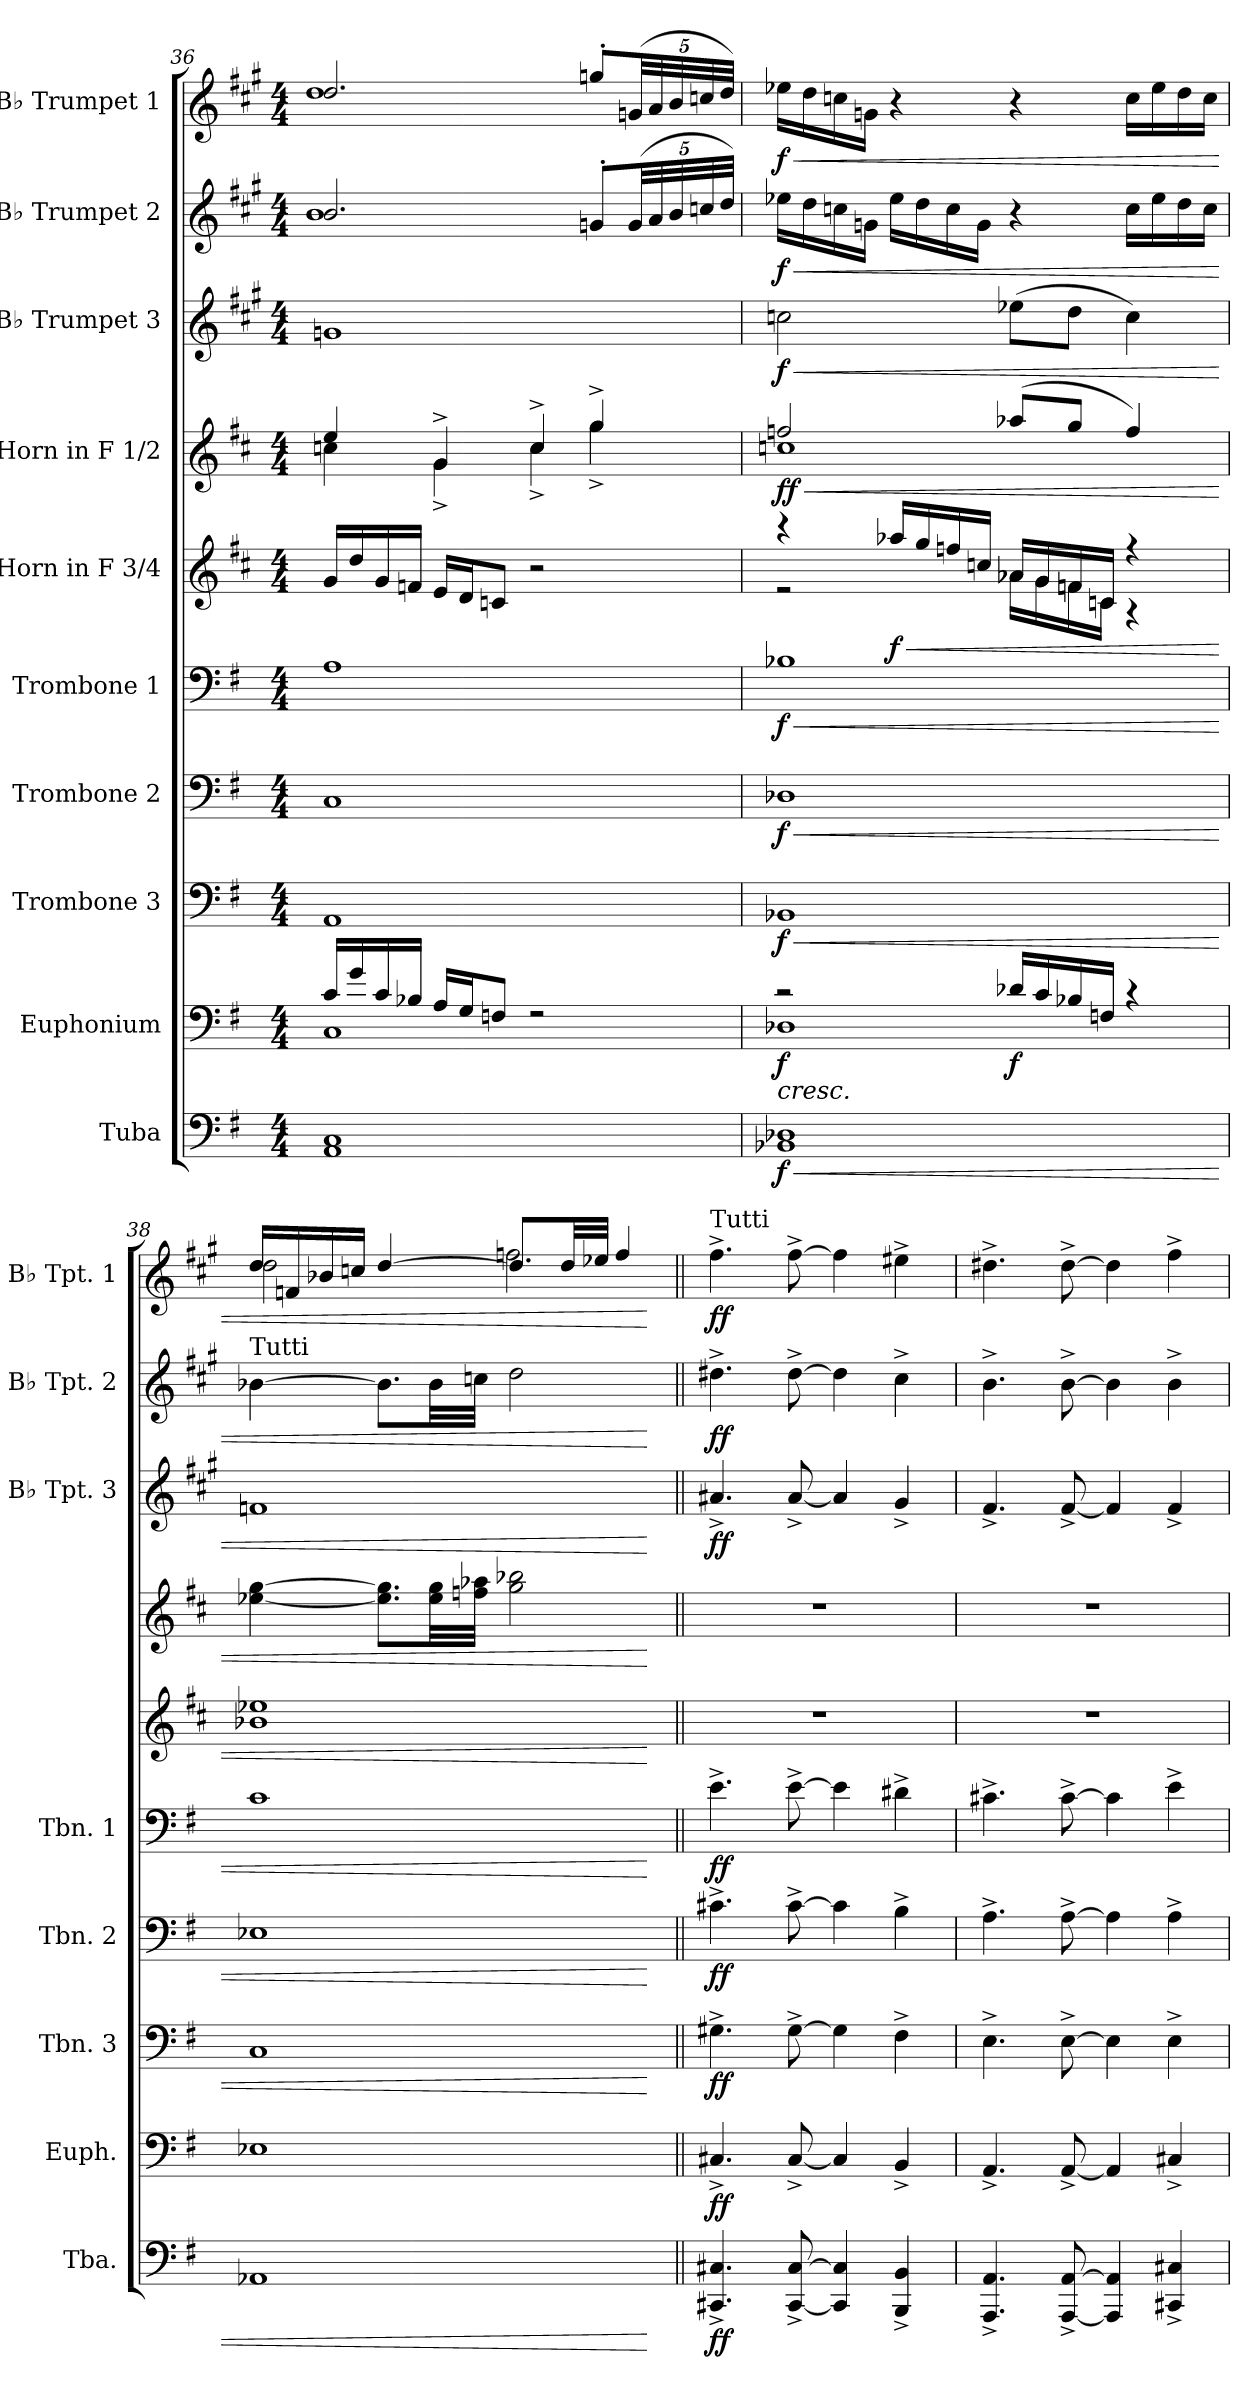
**kern	**dynam	**kern	**dynam	**kern	**dynam	**kern	**dynam	**kern	**dynam	**kern	**dynam	**kern	**dynam	**kern	**dynam	**kern	**dynam	**kern	**dynam
*part10	*part10	*part9	*part9	*part8	*part8	*part7	*part7	*part6	*part6	*part5	*part5	*part4	*part4	*part3	*part3	*part2	*part2	*part1	*part1
*staff10	*staff10	*staff9	*staff9	*staff8	*staff8	*staff7	*staff7	*staff6	*staff6	*staff5	*staff5	*staff4	*staff4	*staff3	*staff3	*staff2	*staff2	*staff1	*staff1
*I"Tuba	*	*I"Euphonium	*	*I"Trombone 3	*	*I"Trombone 2	*	*I"Trombone 1	*	*I"Horn in F 3/4	*	*I"Horn in F 1/2	*	*I"B♭ Trumpet 3	*	*I"B♭ Trumpet 2	*	*I"B♭ Trumpet 1	*
*I'Tba.	*	*I'Euph.	*	*I'Tbn. 3	*	*I'Tbn. 2	*	*I'Tbn. 1	*	*	*	*	*	*I'B♭ Tpt. 3	*	*I'B♭ Tpt. 2	*	*I'B♭ Tpt. 1	*
!!LO:PB:g=z
*clefF4	*	*clefF4	*	*clefF4	*	*clefF4	*	*clefF4	*	*clefG2	*	*clefG2	*	*clefG2	*	*clefG2	*	*clefG2	*
*	*	*	*	*	*	*	*	*	*	*ITrd4c7	*	*ITrd4c7	*	*ITrd1c2	*	*ITrd1c2	*	*ITrd1c2	*
*k[f#]	*	*k[f#]	*	*k[f#]	*	*k[f#]	*	*k[f#]	*	*k[f#]	*	*k[f#]	*	*k[f#]	*	*k[f#]	*	*k[f#]	*
*M4/4	*	*M4/4	*	*M4/4	*	*M4/4	*	*M4/4	*	*M4/4	*	*M4/4	*	*M4/4	*	*M4/4	*	*M4/4	*
=36	=36	=36	=36	=36	=36	=36	=36	=36	=36	=36	=36	=36	=36	=36	=36	=36	=36	=36	=36
*	*	*^	*	*	*	*	*	*	*	*	*	*^	*	*	*	*^	*	*^	*
1AA 1C!	.	16c/LL	1C!	.	1AA	.	1C	.	1A	.	16c/LL	.	4a/	4fn\	.	1fn	.	2.a/	1a	.	2.cc/	1cc	.
.	.	16g/	.	.	.	.	.	.	.	.	16g/	.	.	.	.	.	.	.	.	.	.	.	.
.	.	16c/	.	.	.	.	.	.	.	.	16c/	.	.	.	.	.	.	.	.	.	.	.	.
.	.	16B-X/JJ	.	.	.	.	.	.	.	.	16B-X/JJ	.	.	.	.	.	.	.	.	.	.	.	.
.	.	16A/LL	.	.	.	.	.	.	.	.	16A/LL	.	4c^/	4c^\	.	.	.	.	.	.	.	.	.
.	.	16G/J	.	.	.	.	.	.	.	.	16G/J	.	.	.	.	.	.	.	.	.	.	.	.
.	.	8Fn/J	.	.	.	.	.	.	.	.	8Fn/J	.	.	.	.	.	.	.	.	.	.	.	.
.	.	2r	.	.	.	.	.	.	.	.	2r	.	4f^/	4f^\	.	.	.	.	.	.	.	.	.
.	.	.	.	.	.	.	.	.	.	.	.	.	4cc^/	4cc^\	.	.	.	8fn'/L	.	.	8ffn'/L	.	.
*	*	*	*	*	*	*	*	*	*	*	*	*	*	*	*	*	*	*Xbrackettup	*	*	*Xbrackettup	*	*
.	.	.	.	.	.	.	.	.	.	.	.	.	.	.	.	.	.	(>40f/LL	.	.	(>40fn/LL	.	.
.	.	.	.	.	.	.	.	.	.	.	.	.	.	.	.	.	.	40g/	.	.	40g/	.	.
.	.	.	.	.	.	.	.	.	.	.	.	.	.	.	.	.	.	40a/	.	.	40a/	.	.
.	.	.	.	.	.	.	.	.	.	.	.	.	.	.	.	.	.	40b-X/	.	.	40b-X/	.	.
.	.	.	.	.	.	.	.	.	.	.	.	.	.	.	.	.	.	40cc/JJJ)	.	.	40cc/JJJ)	.	.
*	*	*	*	*	*	*	*	*	*	*	*	*	*	*	*	*	*	*v	*v	*	*	*	*
*	*	*	*	*	*	*	*	*	*	*	*	*	*	*	*	*	*	*	*	*v	*v	*
=37	=37	=37	=37	=37	=37	=37	=37	=37	=37	=37	=37	=37	=37	=37	=37	=37	=37	=37	=37	=37	=37
!	!LO:HP:b	!	!	!LO:HP:b	!	!LO:HP:b	!	!LO:HP:b	!	!LO:HP:b	!	!	!	!	!LO:HP:b	!	!LO:HP:b	!	!LO:HP:b	!	!LO:HP:b
*	*	*	*	*	*	*	*	*	*	*	*^	*	*	*	*	*	*	*	*	*	*
!	!LO:DY:n=1:b	!	!	!LO:DY:n=1:b	!	!LO:DY:n=1:b	!	!LO:DY:n=1:b	!	!LO:DY:n=1:b	!	!	!	!	!	!LO:DY:n=1:b	!	!LO:DY:n=1:b	!	!LO:DY:n=1:b	!	!LO:DY:n=1:b
1BB-X 1D-X!	< f	2r	1D-X!	< f	1BB-X	< f	1D-X	< f	1B-X	< f	4r	2r	.	2b-X/	1fn	< ff	2b-X\	< f	16dd-X\LL	< f	16dd-X\LL	< f
.	.	.	.	.	.	.	.	.	.	.	.	.	.	.	.	.	.	.	16cc\	.	16cc\	.
.	.	.	.	.	.	.	.	.	.	.	.	.	.	.	.	.	.	.	16b-X\	.	16b-X\	.
.	.	.	.	.	.	.	.	.	.	.	.	.	.	.	.	.	.	.	16fn\JJ	.	16fn\JJ	.
!	!	!	!	!	!	!	!	!	!	!	!	!	!LO:HP:b	!	!	!	!	!	!	!	!	!
!	!	!	!	!	!	!	!	!	!	!	!	!	!LO:DY:n=1:b	!	!	!	!	!	!	!	!	!
.	.	.	.	.	.	.	.	.	.	.	16dd-X/LL	.	< f	.	.	.	.	.	16dd-\LL	.	4r	.
.	.	.	.	.	.	.	.	.	.	.	16cc/	.	.	.	.	.	.	.	16cc\	.	.	.
.	.	.	.	.	.	.	.	.	.	.	16b-X/	.	.	.	.	.	.	.	16b-\	.	.	.
.	.	.	.	.	.	.	.	.	.	.	16fn/JJ	.	.	.	.	.	.	.	16f\JJ	.	.	.
!	!	!	!	!LO:DY:n=2:b	!	!	!	!	!	!	!	!	!	!	!	!	!	!	!	!	!	!
.	.	16d-X/LL	.	f	.	.	.	.	.	.	16d-X/LL	16d-\LL	.	(>8dd-X/L	.	.	(>8dd-X\L	.	4r	.	4r	.
.	.	16c/	.	.	.	.	.	.	.	.	16c/	16c\	.	.	.	.	.	.	.	.	.	.
.	.	16B-X/	.	.	.	.	.	.	.	.	16B-X/	16B-\	.	8cc/J	.	.	8cc\J	.	.	.	.	.
.	.	16Fn/JJ	.	.	.	.	.	.	.	.	16Fn/JJ	16F\JJ	.	.	.	.	.	.	.	.	.	.
.	.	4r	.	.	.	.	.	.	.	.	4r	4r	.	4b-/)	.	.	4b-\)	.	16b-\LL	.	16b-\LL	.
.	.	.	.	.	.	.	.	.	.	.	.	.	.	.	.	.	.	.	16dd-\	.	16dd-\	.
.	.	.	.	.	.	.	.	.	.	.	.	.	.	.	.	.	.	.	16cc\	.	16cc\	.
.	.	.	.	.	.	.	.	.	.	.	.	.	.	.	.	.	.	.	16b-\JJ	.	16b-\JJ	.
*	*	*	*	*	*	*	*	*	*	*	*v	*v	*	*	*	*	*	*	*	*	*	*
*	*	*v	*v	*	*	*	*	*	*	*	*	*	*v	*v	*	*	*	*	*	*	*
!!LO:PB:g=z
=38	=38	=38	=38	=38	=38	=38	=38	=38	=38	=38	=38	=38	=38	=38	=38	=38	=38	=38	=38
*	*	*	*	*	*	*	*	*	*	*	*	*	*	*	*	*	*	*^	*
!	!	!	!	!	!	!	!	!	!	!	!	!	!	!	!	!LO:TX:a:t=Tutti	!	!	!	!
1AA-X	.	1E-X	.	1C	.	1E-X	.	1c	.	1e-X 1a-X	.	[4a-X\ [4cc\	.	1e-X	.	[4a-X\	.	16cc/LL	2cc\	.
.	.	.	.	.	.	.	.	.	.	.	.	.	.	.	.	.	.	16e-X/	.	.
.	.	.	.	.	.	.	.	.	.	.	.	.	.	.	.	.	.	16a-X/	.	.
.	.	.	.	.	.	.	.	.	.	.	.	.	.	.	.	.	.	16b-X/JJ	.	.
.	.	.	.	.	.	.	.	.	.	.	.	8.a-\] 8.cc\]L	.	.	.	8.a-\L]	.	[4cc/	.	.
.	.	.	.	.	.	.	.	.	.	.	.	32a-\ 32cc\LL	.	.	.	32a-\LL	.	.	.	.
.	.	.	.	.	.	.	.	.	.	.	.	32b-X\ 32dd-X\JJJ	.	.	.	32b-X\JJJ	.	.	.	.
.	.	.	.	.	.	.	.	.	.	.	.	2cc\ 2ee-X\	.	.	.	2cc\	.	8.cc/L]	2ee-X\	.
.	.	.	.	.	.	.	.	.	.	.	.	.	.	.	.	.	.	32cc/LL	.	.
.	.	.	.	.	.	.	.	.	.	.	.	.	.	.	.	.	.	32dd-X/JJJ	.	.
.	.	.	.	.	.	.	.	.	.	.	.	.	.	.	.	.	.	4ee-/	.	.
*	*	*	*	*	*	*	*	*	*	*	*	*	*	*	*	*	*	*v	*v	*
.	[	.	[	.	[	.	[	.	[	.	[	.	[	.	[	.	[	.	[
=39||	=39||	=39||	=39||	=39||	=39||	=39||	=39||	=39||	=39||	=39||	=39||	=39||	=39||	=39||	=39||	=39||	=39||	=39||	=39||
!	!	!	!	!	!	!	!	!	!	!	!	!	!	!	!	!	!	!LO:TX:a:t=Tutti	!
!	!LO:DY:b	!	!LO:DY:b	!	!LO:DY:b	!	!LO:DY:b	!	!LO:DY:b	!	!	!	!	!	!LO:DY:b	!	!LO:DY:b	!	!LO:DY:b
4.CC#X/^ 4.C#X/^	ff	4.C#X^/	ff	4.G#X^\	ff	4.c#X^\	ff	4.e^\	ff	1r	.	1r	.	4.g#X^/	ff	4.cc#X^\	ff	4.ee^\	ff
[8CC#/^ [8C#/^	.	[8C#^/	.	[8G#^\	.	[8c#^\	.	[8e^\	.	.	.	.	.	[8g#^/	.	[8cc#^\	.	[8ee^\	.
4CC#/] 4C#/]	.	4C#/]	.	4G#\]	.	4c#\]	.	4e\]	.	.	.	.	.	4g#/]	.	4cc#\]	.	4ee\]	.
4BBB/^ 4BB/^	.	4BB^/	.	4F#^\	.	4B^\	.	4d#X^\	.	.	.	.	.	4f#^/	.	4b^\	.	4dd#X^\	.
=40	=40	=40	=40	=40	=40	=40	=40	=40	=40	=40	=40	=40	=40	=40	=40	=40	=40	=40	=40
4.AAA/^ 4.AA/^	.	4.AA^/	.	4.E^\	.	4.A^\	.	4.c#X^\	.	1r	.	1r	.	4.e^/	.	4.a^\	.	4.cc#X^\	.
[8AAA/^ [8AA/^	.	[8AA^/	.	[8E^\	.	[8A^\	.	[8c#^\	.	.	.	.	.	[8e^/	.	[8a^\	.	[8cc#^\	.
4AAA/] 4AA/]	.	4AA/]	.	4E\]	.	4A\]	.	4c#\]	.	.	.	.	.	4e/]	.	4a\]	.	4cc#\]	.
4CC#X/^ 4C#X/^	.	4C#X^/	.	4E^\	.	4A^\	.	4e^\	.	.	.	.	.	4e^/	.	4a^\	.	4ee^\	.
=	=	=	=	=	=	=	=	=	=	=	=	=	=	=	=	=	=	=	=
*-	*-	*-	*-	*-	*-	*-	*-	*-	*-	*-	*-	*-	*-	*-	*-	*-	*-	*-	*-
